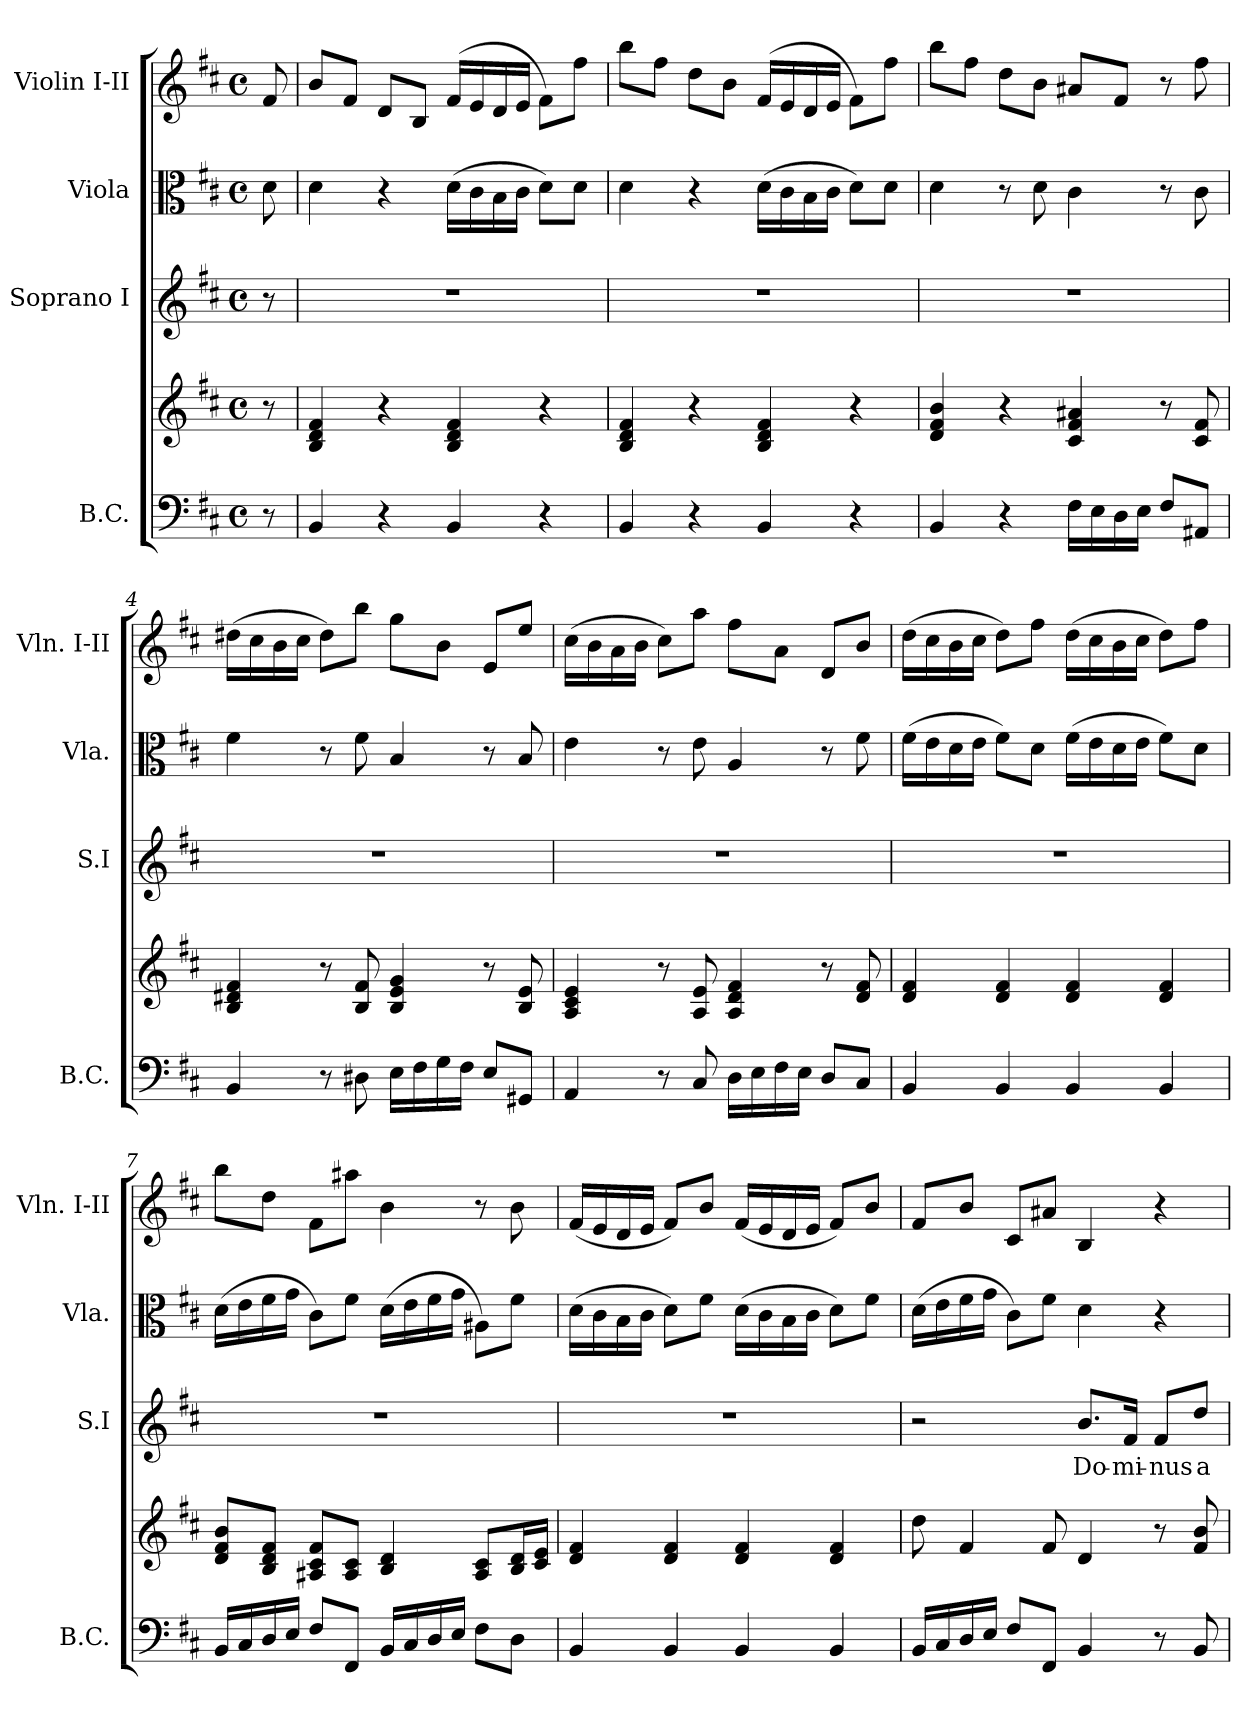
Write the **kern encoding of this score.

**kern	**kern	**kern	**text	**kern	**kern
*part4	*part4	*part3	*part3	*part2	*part1
*staff5	*staff4	*staff3	*staff3	*staff2	*staff1
*I"B.C.	*	*I"Soprano I	*	*I"Viola	*I"Violin I-II
*I'B.C.	*	*I'S.I	*	*I'Vla.	*I'Vln. I-II
*clefF4	*clefG2	*clefG2	*	*clefC3	*clefG2
*k[f#c#]	*k[f#c#]	*k[f#c#]	*	*k[f#c#]	*k[f#c#]
*D:	*D:	*D:	*	*D:	*D:
*M4/4	*M4/4	*M4/4	*	*M4/4	*M4/4
*met(c)	*met(c)	*met(c)	*	*met(c)	*met(c)
=	=	=	=	=	=
8r	8r	8r	.	8d\	8f#/
=1	=1	=1	=1	=1	=1
4BB/	4B/ 4d/ 4f#/	1r	.	4d\	8b/L
.	.	.	.	.	8f#/J
4r	4r	.	.	4r	8d/L
.	.	.	.	.	8B/J
4BB/	4B/ 4d/ 4f#/	.	.	(>16d\LL	(>16f#/LL
.	.	.	.	16c#\	16e/
.	.	.	.	16B\	16d/
.	.	.	.	16c#\JJ	16e/JJ
4r	4r	.	.	8d\L)	8f#\L)
.	.	.	.	8d\J	8ff#\J
=2	=2	=2	=2	=2	=2
4BB/	4B/ 4d/ 4f#/	1r	.	4d\	8bb\L
.	.	.	.	.	8ff#\J
4r	4r	.	.	4r	8dd\L
.	.	.	.	.	8b\J
4BB/	4B/ 4d/ 4f#/	.	.	(>16d\LL	(>16f#/LL
.	.	.	.	16c#\	16e/
.	.	.	.	16B\	16d/
.	.	.	.	16c#\JJ	16e/JJ
4r	4r	.	.	8d\L)	8f#\L)
.	.	.	.	8d\J	8ff#\J
=3	=3	=3	=3	=3	=3
4BB/	4d/ 4f#/ 4b/	1r	.	4d\	8bb\L
.	.	.	.	.	8ff#\J
4r	4r	.	.	8r	8dd\L
.	.	.	.	8d\	8b\J
16F#\LL	4c#/ 4f#/ 4a#X/	.	.	4c#\	8a#X/L
16E\	.	.	.	.	.
16D\	.	.	.	.	8f#/J
16E\JJ	.	.	.	.	.
8F#/L	8r	.	.	8r	8r
8AA#X/J	8c#/ 8f#/	.	.	8c#\	8ff#\
!!LO:LB:g=z
=4	=4	=4	=4	=4	=4
4BB/	4B/ 4d#X/ 4f#/	1r	.	4f#\	(>16dd#X\LL
.	.	.	.	.	16cc#\
.	.	.	.	.	16b\
.	.	.	.	.	16cc#\JJ
8r	8r	.	.	8r	8dd#\L)
8D#X\	8B/ 8f#/	.	.	8f#\	8bb\J
16E\LL	4B/ 4e/ 4g/	.	.	4B/	8gg\L
16F#\	.	.	.	.	.
16G\	.	.	.	.	8b\J
16F#\JJ	.	.	.	.	.
8E/L	8r	.	.	8r	8e/L
8GG#X/J	8B/ 8e/	.	.	8B/	8ee/J
=5	=5	=5	=5	=5	=5
4AA/	4A/ 4c#/ 4e/	1r	.	4e\	(>16cc#\LL
.	.	.	.	.	16b\
.	.	.	.	.	16a\
.	.	.	.	.	16b\JJ
8r	8r	.	.	8r	8cc#\L)
8C#/	8A/ 8e/	.	.	8e\	8aa\J
16D\LL	4A/ 4d/ 4f#/	.	.	4A/	8ff#\L
16E\	.	.	.	.	.
16F#\	.	.	.	.	8a\J
16E\JJ	.	.	.	.	.
8D/L	8r	.	.	8r	8d/L
8C#/J	8d/ 8f#/	.	.	8f#\	8b/J
=6	=6	=6	=6	=6	=6
4BB/	4d/ 4f#/	1r	.	(>16f#\LL	(>16dd\LL
.	.	.	.	16e\	16cc#\
.	.	.	.	16d\	16b\
.	.	.	.	16e\JJ	16cc#\JJ
4BB/	4d/ 4f#/	.	.	8f#\L)	8dd\L)
.	.	.	.	8d\J	8ff#\J
4BB/	4d/ 4f#/	.	.	(>16f#\LL	(>16dd\LL
.	.	.	.	16e\	16cc#\
.	.	.	.	16d\	16b\
.	.	.	.	16e\JJ	16cc#\JJ
4BB/	4d/ 4f#/	.	.	8f#\L)	8dd\L)
.	.	.	.	8d\J	8ff#\J
!!LO:PB:g=z
=7	=7	=7	=7	=7	=7
16BB/LL	8d/ 8f#/ 8b/L	1r	.	(>16d\LL	8bb\L
16C#/	.	.	.	16e\	.
16D/	8B/ 8d/ 8f#/J	.	.	16f#\	8dd\J
16E/JJ	.	.	.	16g\JJ	.
8F#/L	8A#X/ 8c#/ 8f#/L	.	.	8c#\L)	8f#\L
8FF#/J	8A#/ 8c#/J	.	.	8f#\J	8aa#X\J
16BB/LL	4B/ 4d/	.	.	(>16d\LL	4b\
16C#/	.	.	.	16e\	.
16D/	.	.	.	16f#\	.
16E/JJ	.	.	.	16g\JJ	.
8F#\L	8A#/ 8c#/L	.	.	8A#X\L)	8r
8D\J	16B/ 16d/L	.	.	8f#\J	8b\
.	16c#/ 16e/JJ	.	.	.	.
=8	=8	=8	=8	=8	=8
4BB/	4d/ 4f#/	1r	.	(>16d\LL	(<16f#/LL
.	.	.	.	16c#\	16e/
.	.	.	.	16B\	16d/
.	.	.	.	16c#\JJ	16e/JJ
4BB/	4d/ 4f#/	.	.	8d\L)	8f#/L)
.	.	.	.	8f#\J	8b/J
4BB/	4d/ 4f#/	.	.	(>16d\LL	(<16f#/LL
.	.	.	.	16c#\	16e/
.	.	.	.	16B\	16d/
.	.	.	.	16c#\JJ	16e/JJ
4BB/	4d/ 4f#/	.	.	8d\L)	8f#/L)
.	.	.	.	8f#\J	8b/J
=9	=9	=9	=9	=9	=9
16BB/LL	8dd\	2r	.	(>16d\LL	8f#/L
16C#/	.	.	.	16e\	.
16D/	4f#/	.	.	16f#\	8b/J
16E/JJ	.	.	.	16g\JJ	.
8F#/L	.	.	.	8c#\L)	8c#/L
8FF#/J	8f#/	.	.	8f#\J	8a#X/J
!	!	!	!LO:LY:b	!	!
4BB/	4d/	8.b/L	Do-	4d\	4B/
!	!	!	!LO:LY:b	!	!
.	.	16f#/Jk	-mi-	.	.
!	!	!	!LO:LY:b	!	!
8r	8r	8f#/L	-nus	4r	4r
!	!	!	!LO:LY:b	!	!
8BB/	8f#/ 8b/	8dd/J	a	.	.
=	=	=	=	=	=
*-	*-	*-	*-	*-	*-
